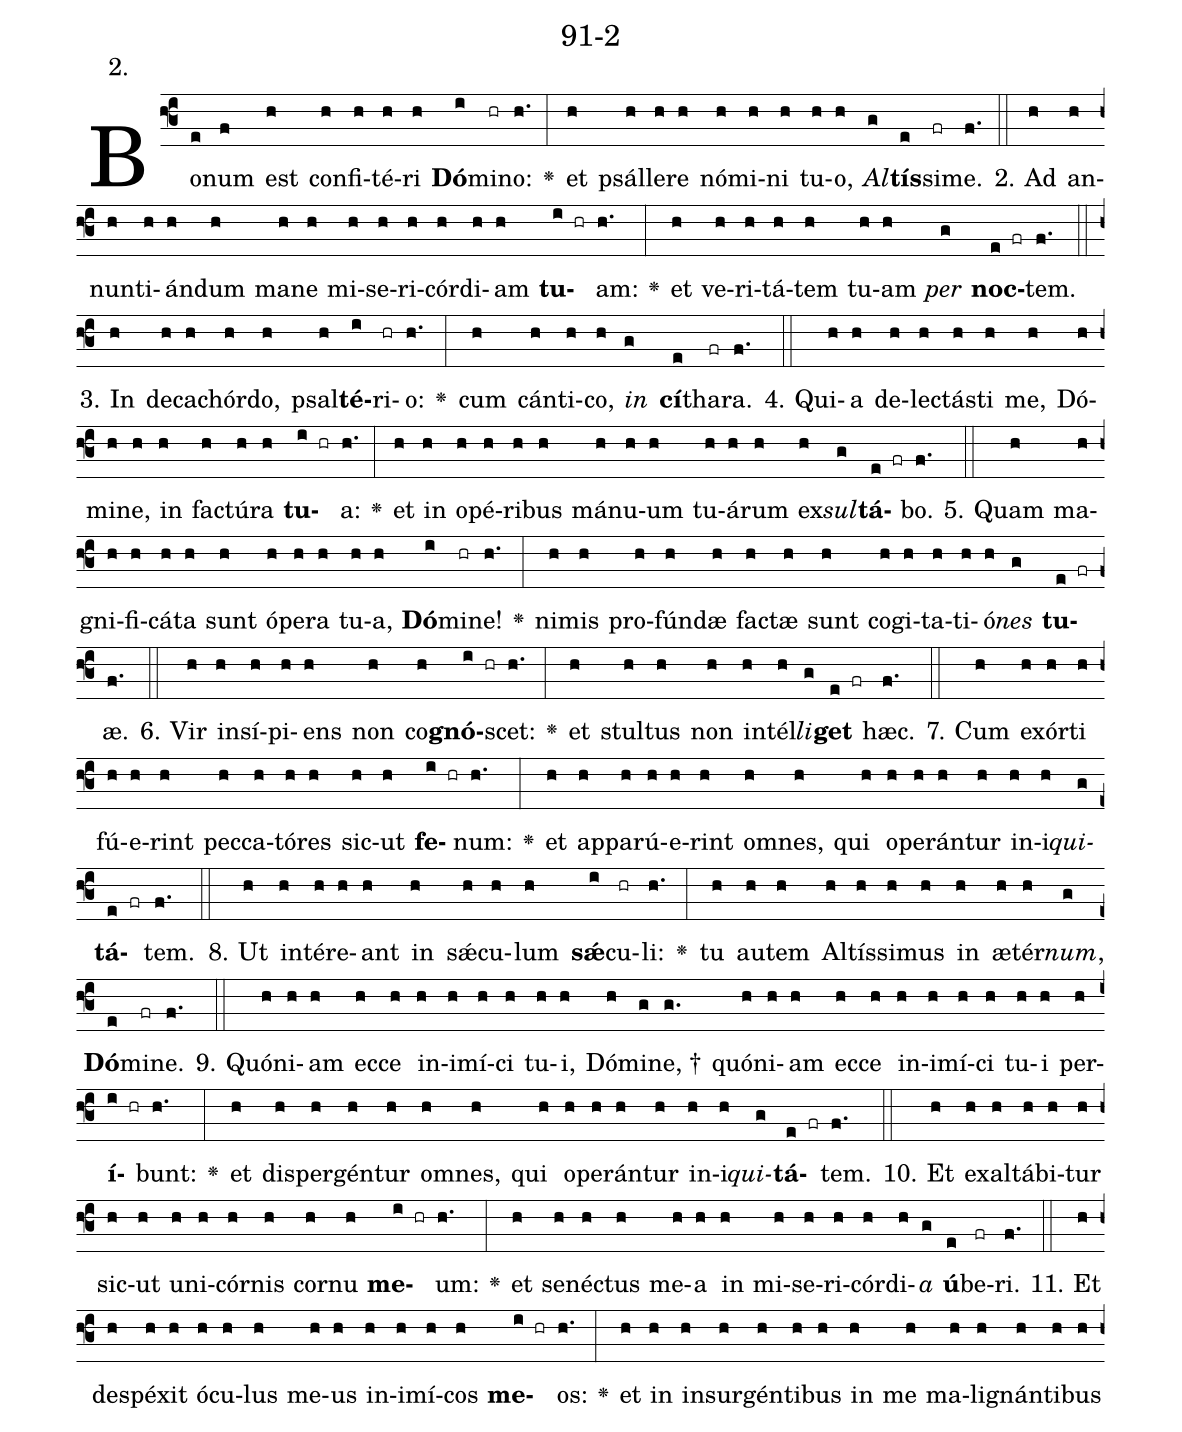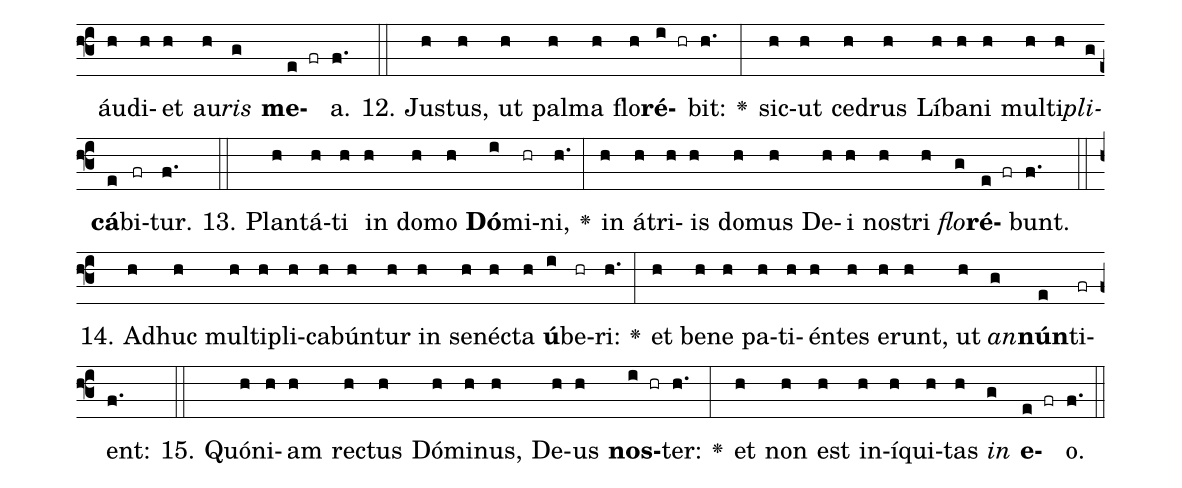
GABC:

name: 91-2;
annotation: 2.;
%%
(f3)Bo(e)num(f) est(h) con(h)fi(h)té(h)ri(h) <b>Dó</b>(i)mi(hr)no:(h.) <v>\greheightstar</v>(:) et(h) psál(h)le(h)re(h) nó(h)mi(h)ni(h) tu(h)o,(h) <i>Al</i>(g)<b>tís</b>(e)si(fr)me.(f.) (::)
2. Ad(h) an(h)nun(h)ti(h)án(h)dum(h) ma(h)ne(h) mi(h)se(h)ri(h)cór(h)di(h)am(h) <b>tu</b>(i hr)am:(h.) <v>\greheightstar</v>(:) et(h) ve(h)ri(h)tá(h)tem(h) tu(h)am(h) <i>per</i>(g) <b>noc</b>(e fr)tem.(f.) (::)
3. In(h) de(h)ca(h)chór(h)do,(h) psal(h)<b>té</b>(i)ri(hr)o:(h.) <v>\greheightstar</v>(:) cum(h) cán(h)ti(h)co,(h) <i>in</i>(g) <b>cí</b>(e)tha(fr)ra.(f.) (::)
4. Qui(h)a(h) de(h)lec(h)tás(h)ti(h) me,(h) Dó(h)mi(h)ne,(h) in(h) fac(h)tú(h)ra(h) <b>tu</b>(i hr)a:(h.) <v>\greheightstar</v>(:) et(h) in(h) o(h)pé(h)ri(h)bus(h) má(h)nu(h)um(h) tu(h)á(h)rum(h) ex(h)<i>sul</i>(g)<b>tá</b>(e fr)bo.(f.) (::)
5. Quam(h) ma(h)gni(h)fi(h)cá(h)ta(h) sunt(h) ó(h)pe(h)ra(h) tu(h)a,(h) <b>Dó</b>(i)mi(hr)ne!(h.) <v>\greheightstar</v>(:) ni(h)mis(h) pro(h)fún(h)dæ(h) fac(h)tæ(h) sunt(h) co(h)gi(h)ta(h)ti(h)ó(h)<i>nes</i>(g) <b>tu</b>(e fr)æ.(f.) (::)
6. Vir(h) in(h)sí(h)pi(h)ens(h) non(h) co(h)<b>gnó</b>(i hr)scet:(h.) <v>\greheightstar</v>(:) et(h) stul(h)tus(h) non(h) in(h)tél(h)<i>li</i>(g)<b>get</b>(e fr) hæc.(f.) (::)
7. Cum(h) ex(h)ór(h)ti(h) fú(h)e(h)rint(h) pec(h)ca(h)tó(h)res(h) sic(h)ut(h) <b>fe</b>(i hr)num:(h.) <v>\greheightstar</v>(:) et(h) ap(h)pa(h)rú(h)e(h)rint(h) om(h)nes,(h) qui(h) o(h)pe(h)rán(h)tur(h) in(h)i(h)<i>qui</i>(g)<b>tá</b>(e fr)tem.(f.) (::)
8. Ut(h) in(h)tér(h)e(h)ant(h) in(h) sǽ(h)cu(h)lum(h) <b>sǽ</b>(i)cu(hr)li:(h.) <v>\greheightstar</v>(:) tu(h) au(h)tem(h) Al(h)tís(h)si(h)mus(h) in(h) æ(h)tér(h)<i>num</i>,(g) <b>Dó</b>(e)mi(fr)ne.(f.) (::)
9. Quón(h)i(h)am(h) ec(h)ce(h) in(h)i(h)mí(h)ci(h) tu(h)i,(h) Dó(h)mi(g)ne, †(g.) quón(h)i(h)am(h) ec(h)ce(h) in(h)i(h)mí(h)ci(h) tu(h)i(h) per(h)<b>í</b>(i hr)bunt:(h.) <v>\greheightstar</v>(:) et(h) di(h)sper(h)gén(h)tur(h) om(h)nes,(h) qui(h) o(h)pe(h)rán(h)tur(h) in(h)i(h)<i>qui</i>(g)<b>tá</b>(e fr)tem.(f.) (::)
10. Et(h) ex(h)al(h)tá(h)bi(h)tur(h) sic(h)ut(h) u(h)ni(h)cór(h)nis(h) cor(h)nu(h) <b>me</b>(i hr)um:(h.) <v>\greheightstar</v>(:) et(h) se(h)néc(h)tus(h) me(h)a(h) in(h) mi(h)se(h)ri(h)cór(h)di(h)<i>a</i>(g) <b>ú</b>(e)be(fr)ri.(f.) (::)
11. Et(h) de(h)spé(h)xit(h) ó(h)cu(h)lus(h) me(h)us(h) in(h)i(h)mí(h)cos(h) <b>me</b>(i hr)os:(h.) <v>\greheightstar</v>(:) et(h) in(h) in(h)sur(h)gén(h)ti(h)bus(h) in(h) me(h) ma(h)li(h)gnán(h)ti(h)bus(h) áu(h)di(h)et(h) au(h)<i>ris</i>(g) <b>me</b>(e fr)a.(f.) (::)
12. Jus(h)tus,(h) ut(h) pal(h)ma(h) flo(h)<b>ré</b>(i hr)bit:(h.) <v>\greheightstar</v>(:) sic(h)ut(h) ce(h)drus(h) Lí(h)ba(h)ni(h) mul(h)ti(h)<i>pli</i>(g)<b>cá</b>(e)bi(fr)tur.(f.) (::)
13. Plan(h)tá(h)ti(h) in(h) do(h)mo(h) <b>Dó</b>(i)mi(hr)ni,(h.) <v>\greheightstar</v>(:) in(h) á(h)tri(h)is(h) do(h)mus(h) De(h)i(h) nos(h)tri(h) <i>flo</i>(g)<b>ré</b>(e fr)bunt.(f.) (::)
14. Ad(h)huc(h) mul(h)ti(h)pli(h)ca(h)bún(h)tur(h) in(h) se(h)néc(h)ta(h) <b>ú</b>(i)be(hr)ri:(h.) <v>\greheightstar</v>(:) et(h) be(h)ne(h) pa(h)ti(h)én(h)tes(h) e(h)runt,(h) ut(h) <i>an</i>(g)<b>nún</b>(e)ti(fr)ent:(f.) (::)
15. Quón(h)i(h)am(h) rec(h)tus(h) Dó(h)mi(h)nus,(h) De(h)us(h) <b>nos</b>(i hr)ter:(h.) <v>\greheightstar</v>(:) et(h) non(h) est(h) in(h)í(h)qui(h)tas(h) <i>in</i>(g) <b>e</b>(e fr)o.(f.) (::)
